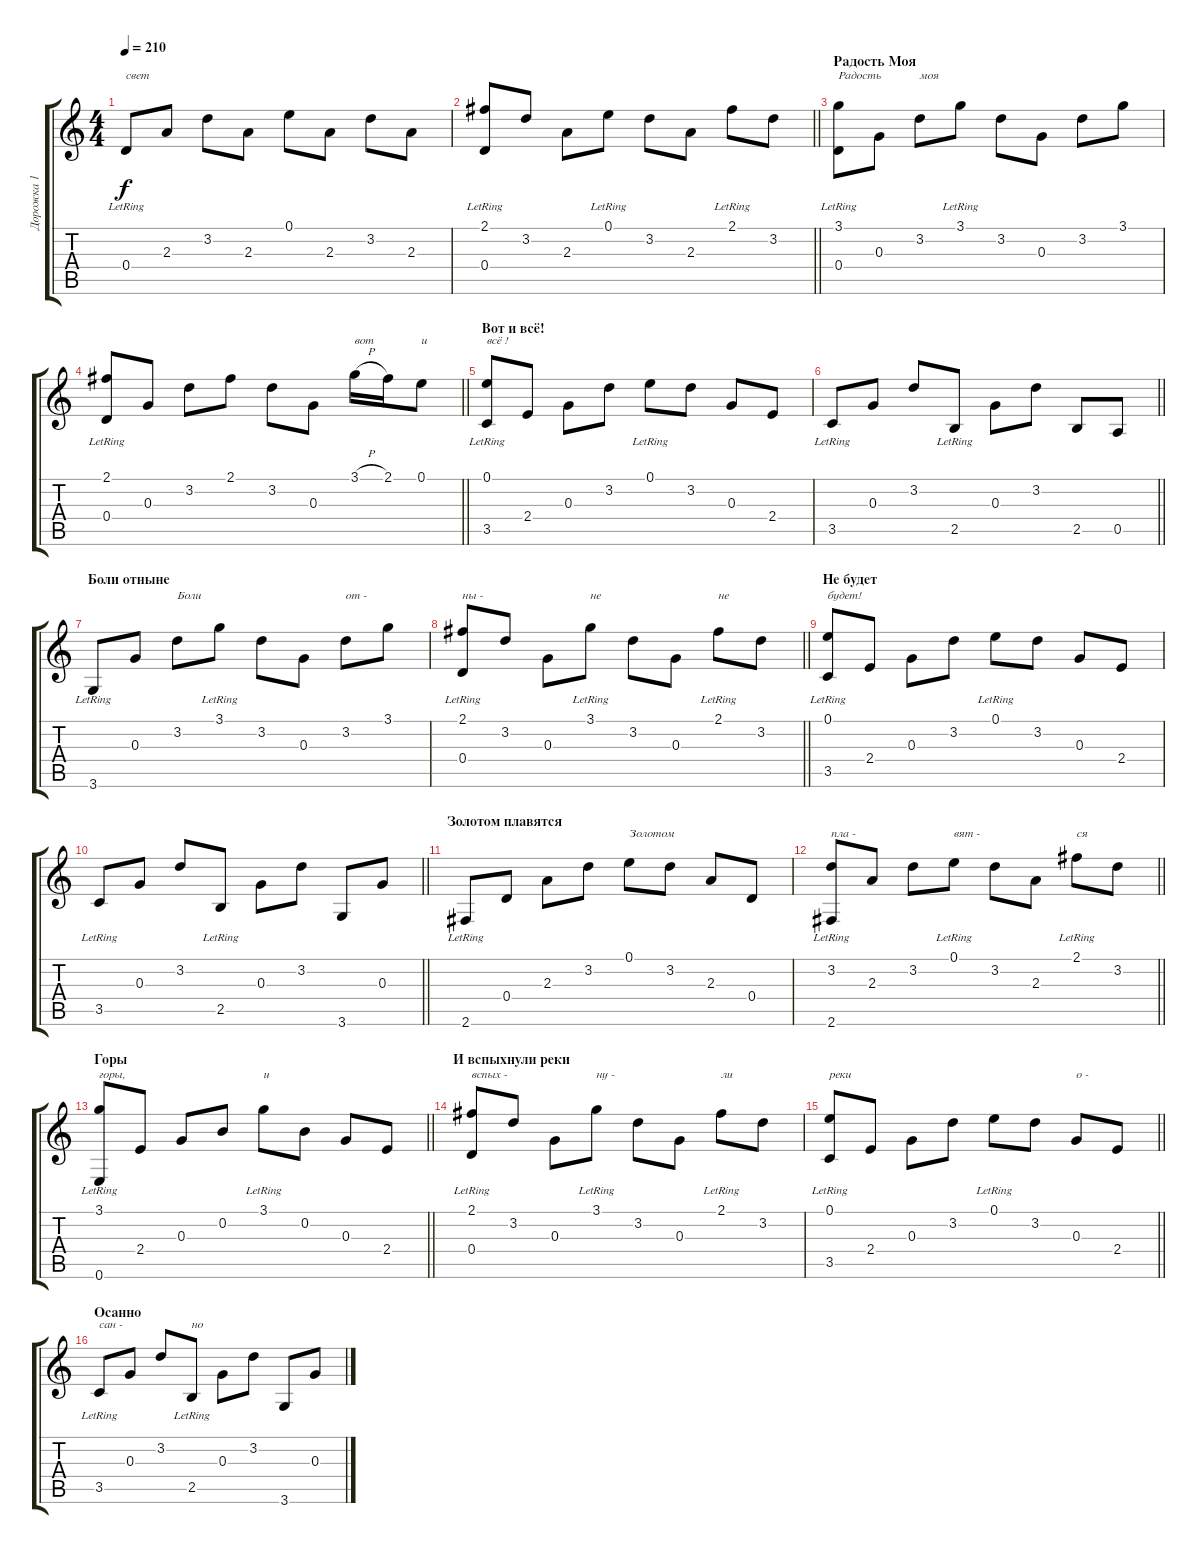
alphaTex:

\track ("Дорожка 1" "Дорожка 1") {instrument acousticguitarnylon}
\staff {score tabs}
\tuning (E4 B3 G3 D3 A2 E2) {hide}
\ts (4 4)
\tempo 210
\clef g2
\ks c
0.4{lr}.8{txt "свет" dy f} 2.3.8 3.2.8 2.3.8 0.1.8 2.3.8 3.2.8 2.3.8 |
\barLineRight lightlight
(2.1{lr} 0.4{lr}).8 3.2.8 2.3.8 0.1{lr}.8 3.2.8 2.3.8 2.1{lr}.8 3.2.8 |
\section ("" "Радость Моя")
(3.1{lr} 0.4{lr}).8{txt "Радость"} 0.3.8 3.2.8{txt "моя"} 3.1{lr}.8 3.2.8 0.3.8 3.2.8 3.1.8 |
\barLineRight lightlight
(2.1{lr} 0.4{lr}).8 0.3.8 3.2.8 2.1.8 3.2.8 0.3.8 3.1{h}.16{txt "вот"} 2.1.16 0.1.8{txt "и"} |
\section ("" "Вот и всё!")
(0.1{lr} 3.5{lr}).8{txt "всё !"} 2.4.8 0.3.8 3.2.8 0.1{lr}.8 3.2.8 0.3.8 2.4.8 |
\barLineRight lightlight
3.5{lr}.8 0.3.8 3.2.8 2.5{lr}.8 0.3.8 3.2.8 2.5.8 0.5.8 |
\section ("" "Боли отныне")
3.6{lr}.8 0.3.8 3.2.8{txt "Боли"} 3.1{lr}.8 3.2.8 0.3.8 3.2.8{txt "от -"} 3.1.8 |
\barLineRight lightlight
(2.1{lr} 0.4{lr}).8{txt "ны -"} 3.2.8 0.3.8 3.1{lr}.8{txt "не"} 3.2.8 0.3.8 2.1{lr}.8{txt "не"} 3.2.8 |
\section ("" "Не будет")
(0.1{lr} 3.5{lr}).8{txt "будет!"} 2.4.8 0.3.8 3.2.8 0.1{lr}.8 3.2.8 0.3.8 2.4.8 |
\barLineRight lightlight
3.5{lr}.8 0.3.8 3.2.8 2.5{lr}.8 0.3.8 3.2.8 3.6.8 0.3.8 |
\section ("" "Золотом плавятся")
2.6{lr}.8 0.4.8 2.3.8 3.2.8 0.1.8{txt "Золотом"} 3.2.8 2.3.8 0.4.8 |
\barLineRight lightlight
(3.2{lr} 2.6{lr}).8{txt "пла -"} 2.3.8 3.2.8 0.1{lr}.8{txt "вят -"} 3.2.8 2.3.8 2.1{lr}.8{txt "ся"} 3.2.8 |
\section ("" "Горы")
\barLineRight lightlight
(3.1{lr} 0.6{lr}).8{txt "горы,"} 2.4.8 0.3.8 0.2.8 3.1{lr}.8{txt "и"} 0.2.8 0.3.8 2.4.8 |
\section ("" "И вспыхнули реки")
(2.1{lr} 0.4{lr}).8{txt "вспых -"} 3.2.8 0.3.8 3.1{lr}.8{txt "ну -"} 3.2.8 0.3.8 2.1{lr}.8{txt "ли"} 3.2.8 |
\barLineRight lightlight
(0.1{lr} 3.5{lr}).8{txt "реки"} 2.4.8 0.3.8 3.2.8 0.1{lr}.8 3.2.8 0.3.8{txt "о -"} 2.4.8 |
\section ("" "Осанно")
3.5{lr}.8{txt "сан -"} 0.3.8 3.2.8 2.5{lr}.8{txt "но"} 0.3.8 3.2.8 3.6.8 0.3.8
